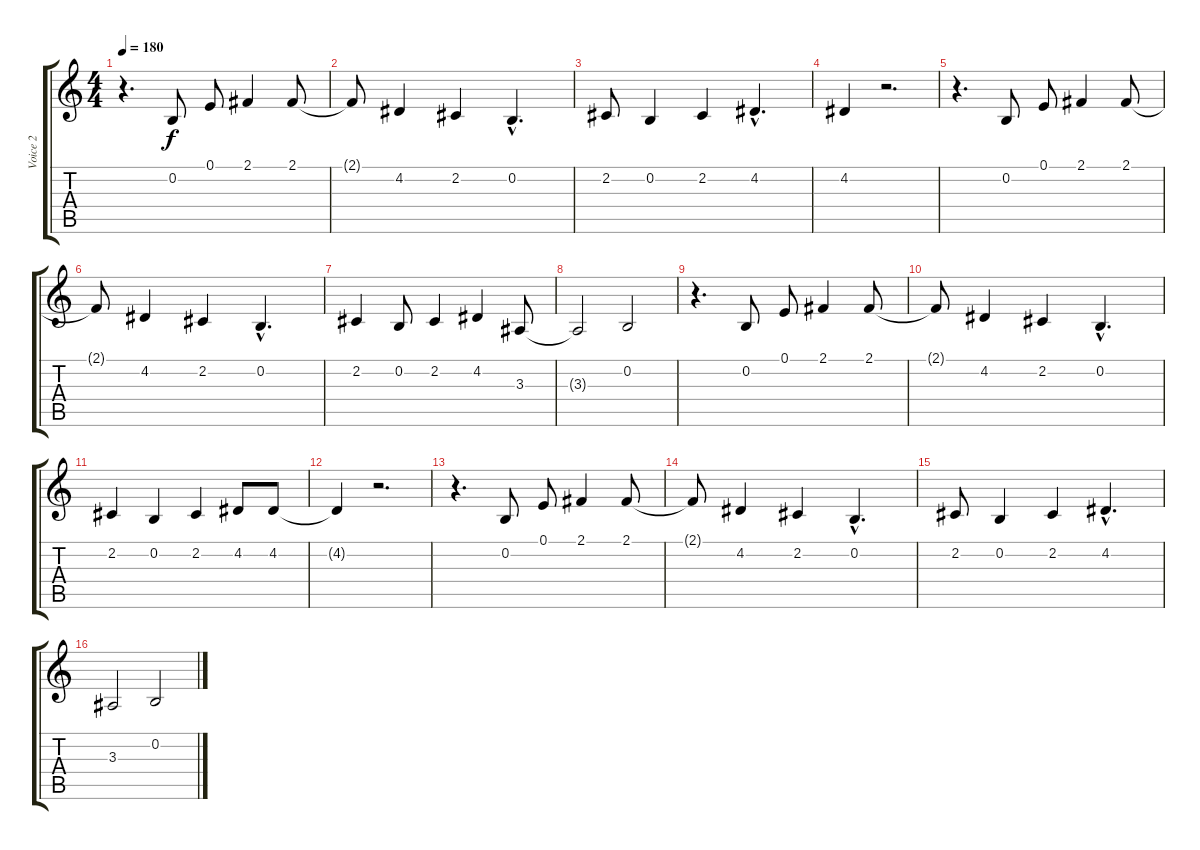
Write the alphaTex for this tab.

\track ("Voice 2" "Voice 2") {instrument lead2sawtooth}
\staff {score tabs}
\tuning (E4 B3 G3 D3 A2 E2) {hide}
\ts (4 4)
\tempo 180
\clef g2
\ks c
r.4{d dy f} 0.2.8 0.1.8 2.1.4 2.1.8 |
2.1{t}.8 4.2.4 2.2.4 0.2{hac}.4{d} |
2.2.8 0.2.4 2.2.4 4.2{hac}.4{d} |
4.2.4 r.2{d} |
r.4{d} 0.2.8 0.1.8 2.1.4 2.1.8 |
2.1{t}.8 4.2.4 2.2.4 0.2{hac}.4{d} |
2.2.4 0.2.8 2.2.4 4.2.4 3.3.8 |
3.3{t}.2 0.2.2 |
r.4{d} 0.2.8 0.1.8 2.1.4 2.1.8 |
2.1{t}.8 4.2.4 2.2.4 0.2{hac}.4{d} |
2.2.4 0.2.4 2.2.4 4.2.8 4.2.8 |
4.2{t}.4 r.2{d} |
r.4{d} 0.2.8 0.1.8 2.1.4 2.1.8 |
2.1{t}.8 4.2.4 2.2.4 0.2{hac}.4{d} |
2.2.8 0.2.4 2.2.4 4.2{hac}.4{d} |
3.3.2 0.2.2
